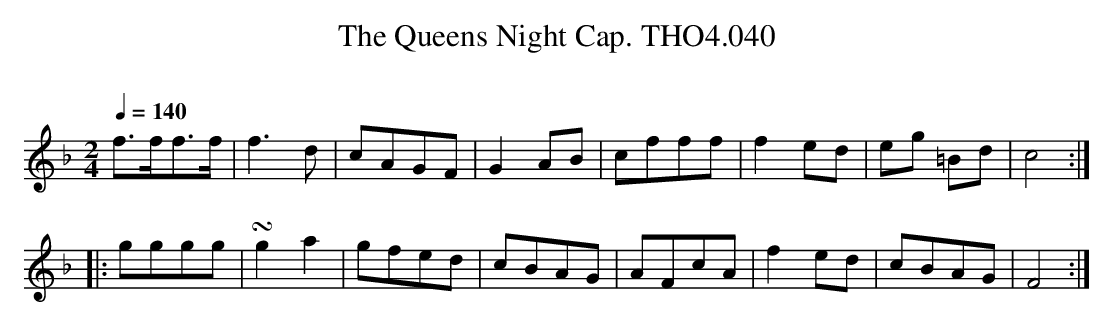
X:1
T:Queens Night Cap. THO4.040, The
O:
M:2/4
L:1/8
Q:1/4=140
K:F
f>ff>f|f3 d|cAGF|G2 AB|cfff|f2 ed|eg =Bd|c4:|
|:gggg|!turn!g2 a2|gfed|cBAG|AFcA|f2 ed|cBAG|F4:|
